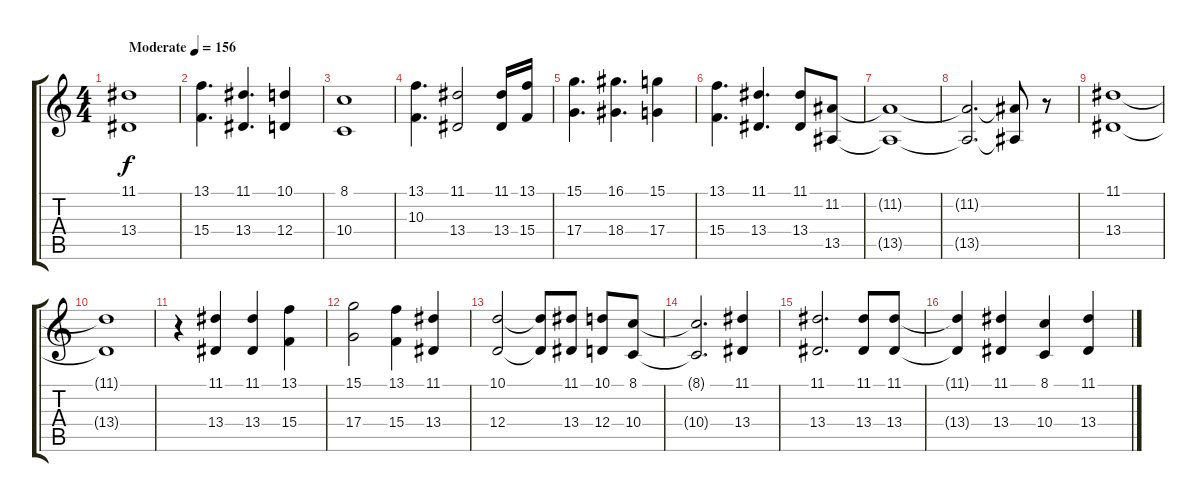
\track "" {instrument pad1newage}
\staff {score tabs}
\tuning (E4 B3 G3 D3 A2 E2) {hide}
\ts (4 4)
\tempo (156 "Moderate")
\clef g2
\ks c
(11.1 13.4).1{dy f instrument pad1newage} |
(13.1 15.4).4{d} (11.1 13.4).4{d} (10.1 12.4).4 |
(8.1 10.4).1 |
(13.1 10.3).4{d} (11.1 13.4).2 (11.1 13.4).16 (13.1 15.4).16 |
(15.1 17.4).4{d} (16.1 18.4).4{d} (15.1 17.4).4 |
(13.1 15.4).4{d} (11.1 13.4).4{d} (11.1 13.4).8 (11.2 13.5).8 |
(11.2{t} 13.5{t}).1 |
(11.2{t} 13.5{t}).2{d} (11.2{t} 13.5{t}).8 r.8 |
(11.1 13.4).1 |
(11.1{t} 13.4{t}).1 |
r.4 (11.1 13.4).4 (11.1 13.4).4 (13.1 15.4).4 |
(15.1 17.4).2 (13.1 15.4).4 (11.1 13.4).4 |
(10.1 12.4).2 (10.1{t} 12.4{t}).8 (11.1 13.4).8 (10.1 12.4).8 (8.1 10.4).8 |
(8.1{t} 10.4{t}).2{d} (11.1 13.4).4 |
(11.1 13.4).2{d} (11.1 13.4).8 (11.1 13.4).8 |
(11.1{t} 13.4{t}).4 (11.1 13.4).4 (8.1 10.4).4 (11.1 13.4).4
